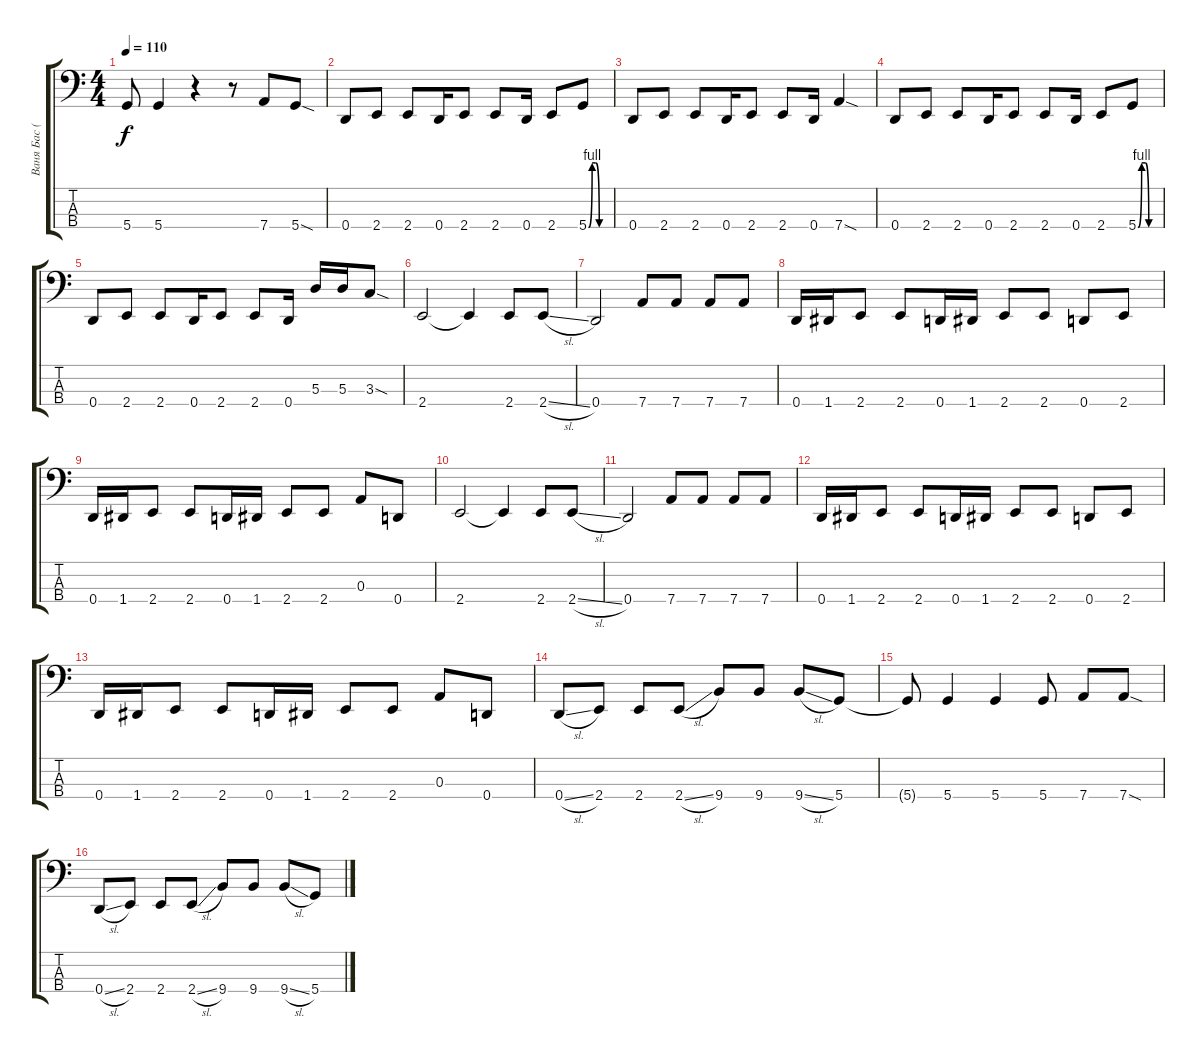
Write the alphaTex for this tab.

\track ("Ваня Бас (слэп)" "Ваня Бас (") {instrument slapbass1}
\staff {score tabs}
\tuning (G2 D2 A1 D1) {hide}
\ts (4 4)
\tempo 110
\clef f4
\ks c
5.4{t}.8{dy f} 5.4.4 r.4 r.8 7.4.8 5.4{sod}.8 |
0.4.8 2.4.8 2.4.8 0.4.16 2.4.8 2.4.8 0.4.16 2.4.8 5.4{be (custom 0 0 10 4 20 4 30 0 60 0)}.8 |
0.4.8 2.4.8 2.4.8 0.4.16 2.4.8 2.4.8 0.4.16 7.4{sod}.4 |
0.4.8 2.4.8 2.4.8 0.4.16 2.4.8 2.4.8 0.4.16 2.4.8 5.4{be (custom 0 0 10 4 20 4 30 0 60 0)}.8 |
0.4.8 2.4.8 2.4.8 0.4.16 2.4.8 2.4.8 0.4.16 5.3.16 5.3.16 3.3{sod}.8 |
2.4.2 2.4{t}.4 2.4.8 2.4{sl}.8 |
0.4.2 7.4.8 7.4.8 7.4.8 7.4.8 |
0.4.16 1.4.16 2.4.8 2.4.8 0.4.16 1.4.16 2.4.8 2.4.8 0.4.8 2.4.8 |
0.4.16 1.4.16 2.4.8 2.4.8 0.4.16 1.4.16 2.4.8 2.4.8 0.3.8 0.4.8 |
2.4.2 2.4{t}.4 2.4.8 2.4{sl}.8 |
0.4.2 7.4.8 7.4.8 7.4.8 7.4.8 |
0.4.16 1.4.16 2.4.8 2.4.8 0.4.16 1.4.16 2.4.8 2.4.8 0.4.8 2.4.8 |
0.4.16 1.4.16 2.4.8 2.4.8 0.4.16 1.4.16 2.4.8 2.4.8 0.3.8 0.4.8 |
0.4{sl}.8 2.4.8 2.4.8 2.4{sl}.8 9.4.8 9.4.8 9.4{sl}.8 5.4.8 |
5.4{t}.8 5.4.4 5.4.4 5.4.8 7.4.8 7.4{sod}.8 |
0.4{sl}.8 2.4.8 2.4.8 2.4{sl}.8 9.4.8 9.4.8 9.4{sl}.8 5.4.8
